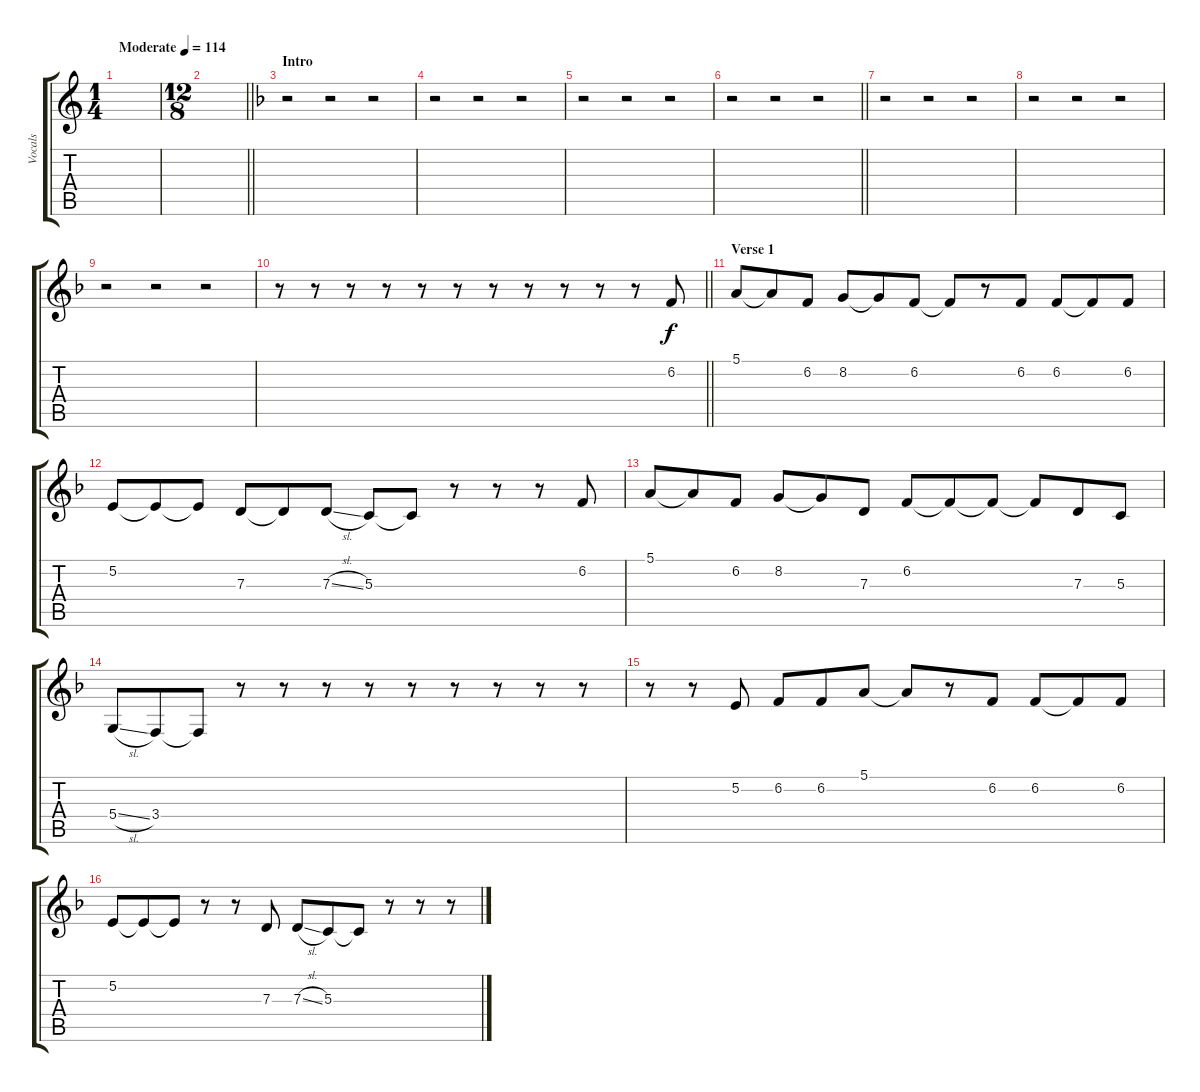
\track ("Vocals" "Vocals") {instrument harmonica}
\staff {score tabs}
\tuning (E4 B3 G3 D3 A2 E2) {hide}
\ts (1 4)
\tempo (114 "Moderate")
\clef g2
\ks c
|
\ts (12 8)
\barLineRight lightlight
|
\section ("" "Intro")
\ks f
r.2 r.2 r.2 |
r.2 r.2 r.2 |
r.2 r.2 r.2 |
\barLineRight lightlight
r.2 r.2 r.2 |
r.2 r.2 r.2 |
r.2 r.2 r.2 |
r.2 r.2 r.2 |
\barLineRight lightlight
r.8 r.8 r.8 r.8 r.8 r.8 r.8 r.8 r.8 r.8 r.8 6.2.8 |
\section ("" "Verse 1")
5.1.8 5.1{t}.8 6.2.8 8.2.8 8.2{t}.8 6.2.8 6.2{t}.8 r.8 6.2.8 6.2.8 6.2{t}.8 6.2.8 |
5.2.8 5.2{t}.8 5.2{t}.8 7.3.8 7.3{t}.8 7.3{sl}.8 5.3.8 5.3{t}.8 r.8 r.8 r.8 6.2.8 |
5.1.8 5.1{t}.8 6.2.8 8.2.8 8.2{t}.8 7.3.8 6.2.8 6.2{t}.8 6.2{t}.8 6.2{t}.8 7.3.8 5.3.8 |
5.4{sl}.8 3.4.8 3.4{t}.8 r.8 r.8 r.8 r.8 r.8 r.8 r.8 r.8 r.8 |
r.8 r.8 5.2.8 6.2.8 6.2.8 5.1.8 5.1{t}.8 r.8 6.2.8 6.2.8 6.2{t}.8 6.2.8 |
5.2.8 5.2{t}.8 5.2{t}.8 r.8 r.8 7.3.8 7.3{sl}.8 5.3.8 5.3{t}.8 r.8 r.8 r.8
